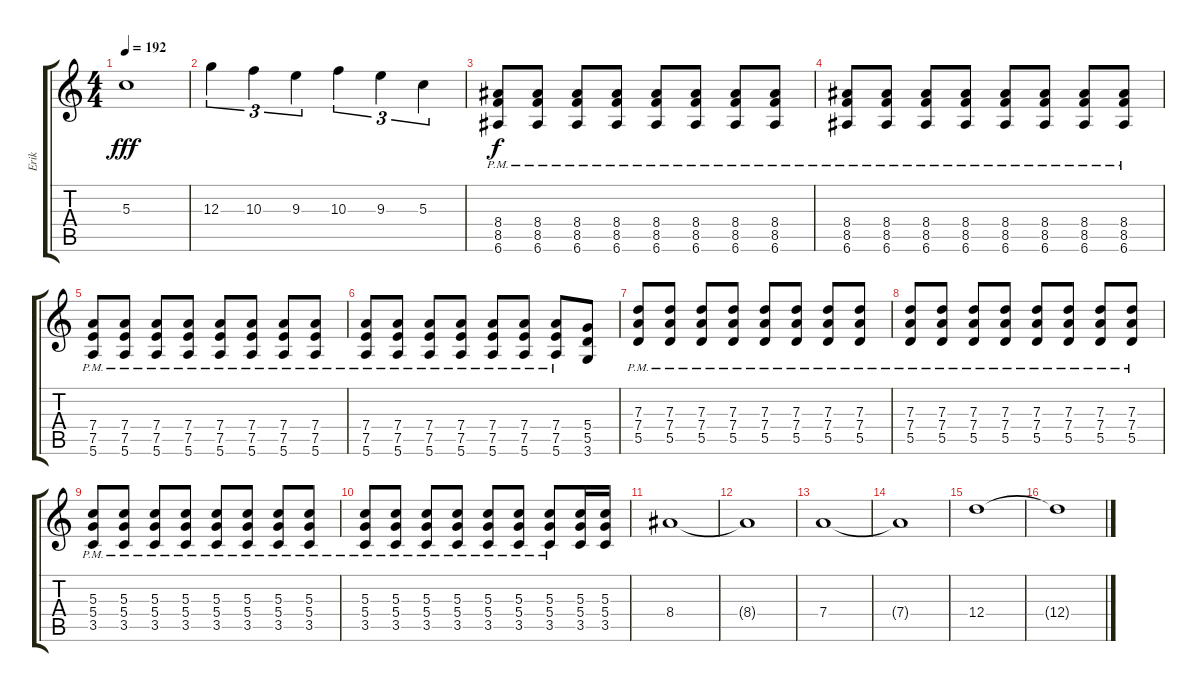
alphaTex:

\track ("Erik" "Erik") {instrument distortionguitar}
\staff {score tabs}
\tuning (E4 B3 G3 D3 A2 E2) {hide}
\ts (4 4)
\tempo 192
\clef g2
\ks c
5.3.1{dy fff} |
12.3.4{tu (3 2)} 10.3.4{tu (3 2)} 9.3.4{tu (3 2)} 10.3.4{tu (3 2)} 9.3.4{tu (3 2)} 5.3.4{tu (3 2)} |
(8.4{pm} 8.5{pm} 6.6).8{dy f} (8.4{pm} 8.5{pm} 6.6).8 (8.4{pm} 8.5{pm} 6.6).8 (8.4{pm} 8.5{pm} 6.6).8 (8.4{pm} 8.5{pm} 6.6).8 (8.4{pm} 8.5{pm} 6.6).8 (8.4{pm} 8.5{pm} 6.6).8 (8.4{pm} 8.5{pm} 6.6).8 |
(8.4{pm} 8.5{pm} 6.6).8 (8.4{pm} 8.5{pm} 6.6).8 (8.4{pm} 8.5{pm} 6.6).8 (8.4{pm} 8.5{pm} 6.6).8 (8.4{pm} 8.5{pm} 6.6).8 (8.4{pm} 8.5{pm} 6.6).8 (8.4{pm} 8.5{pm} 6.6).8 (8.4{pm} 8.5{pm} 6.6).8 |
(7.4{pm} 7.5{pm} 5.6).8 (7.4{pm} 7.5{pm} 5.6).8 (7.4{pm} 7.5{pm} 5.6).8 (7.4{pm} 7.5{pm} 5.6).8 (7.4{pm} 7.5{pm} 5.6).8 (7.4{pm} 7.5{pm} 5.6).8 (7.4{pm} 7.5{pm} 5.6).8 (7.4{pm} 7.5{pm} 5.6).8 |
(7.4{pm} 7.5{pm} 5.6).8 (7.4{pm} 7.5{pm} 5.6).8 (7.4{pm} 7.5{pm} 5.6).8 (7.4{pm} 7.5{pm} 5.6).8 (7.4{pm} 7.5{pm} 5.6).8 (7.4{pm} 7.5{pm} 5.6).8 (7.4{pm} 7.5{pm} 5.6).8 (5.4 5.5 3.6).8 |
(7.3{pm} 7.4{pm} 5.5).8 (7.3{pm} 7.4{pm} 5.5).8 (7.3{pm} 7.4{pm} 5.5).8 (7.3{pm} 7.4{pm} 5.5).8 (7.3{pm} 7.4{pm} 5.5).8 (7.3{pm} 7.4{pm} 5.5).8 (7.3{pm} 7.4{pm} 5.5).8 (7.3{pm} 7.4{pm} 5.5).8 |
(7.3{pm} 7.4{pm} 5.5).8 (7.3{pm} 7.4{pm} 5.5).8 (7.3{pm} 7.4{pm} 5.5).8 (7.3{pm} 7.4{pm} 5.5).8 (7.3{pm} 7.4{pm} 5.5).8 (7.3{pm} 7.4{pm} 5.5).8 (7.3{pm} 7.4{pm} 5.5).8 (7.3{pm} 7.4{pm} 5.5).8 |
(5.3{pm} 5.4{pm} 3.5).8 (5.3{pm} 5.4{pm} 3.5).8 (5.3{pm} 5.4{pm} 3.5).8 (5.3{pm} 5.4{pm} 3.5).8 (5.3{pm} 5.4{pm} 3.5).8 (5.3{pm} 5.4{pm} 3.5).8 (5.3{pm} 5.4{pm} 3.5).8 (5.3{pm} 5.4{pm} 3.5).8 |
(5.3{pm} 5.4{pm} 3.5).8 (5.3{pm} 5.4{pm} 3.5).8 (5.3{pm} 5.4{pm} 3.5).8 (5.3{pm} 5.4{pm} 3.5).8 (5.3{pm} 5.4{pm} 3.5).8 (5.3{pm} 5.4{pm} 3.5).8 (5.3{pm} 5.4{pm} 3.5).8 (5.3 5.4 3.5).16 (5.3 5.4 3.5).16 |
8.4.1 |
8.4{t}.1 |
7.4.1 |
7.4{t}.1 |
12.4.1 |
12.4{t}.1
